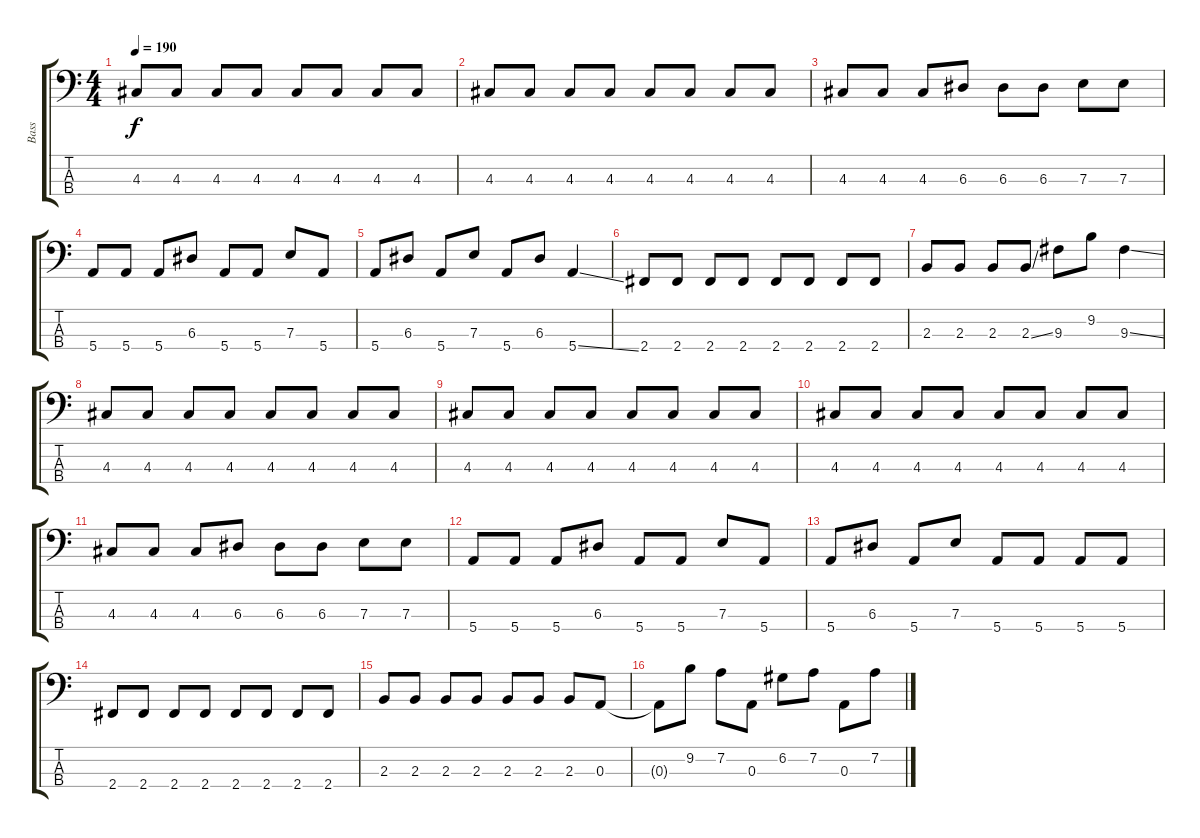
\track ("Bass" "Bass") {instrument electricbasspick}
\staff {score tabs}
\tuning (G2 D2 A1 E1) {hide}
\ts (4 4)
\tempo 190
\clef f4
\ks c
4.3.8{dy f} 4.3.8 4.3.8 4.3.8 4.3.8 4.3.8 4.3.8 4.3.8 |
4.3.8 4.3.8 4.3.8 4.3.8 4.3.8 4.3.8 4.3.8 4.3.8 |
4.3.8 4.3.8 4.3.8 6.3.8 6.3.8 6.3.8 7.3.8 7.3.8 |
5.4.8 5.4.8 5.4.8 6.3.8 5.4.8 5.4.8 7.3.8 5.4.8 |
5.4.8 6.3.8 5.4.8 7.3.8 5.4.8 6.3.8 5.4{ss}.4 |
2.4.8 2.4.8 2.4.8 2.4.8 2.4.8 2.4.8 2.4.8 2.4.8 |
2.3.8 2.3.8 2.3.8 2.3{ss}.8 9.3.8 9.2.8 9.3{ss}.4 |
4.3.8 4.3.8 4.3.8 4.3.8 4.3.8 4.3.8 4.3.8 4.3.8 |
4.3.8 4.3.8 4.3.8 4.3.8 4.3.8 4.3.8 4.3.8 4.3.8 |
4.3.8 4.3.8 4.3.8 4.3.8 4.3.8 4.3.8 4.3.8 4.3.8 |
4.3.8 4.3.8 4.3.8 6.3.8 6.3.8 6.3.8 7.3.8 7.3.8 |
5.4.8 5.4.8 5.4.8 6.3.8 5.4.8 5.4.8 7.3.8 5.4.8 |
5.4.8 6.3.8 5.4.8 7.3.8 5.4.8 5.4.8 5.4.8 5.4.8 |
2.4.8 2.4.8 2.4.8 2.4.8 2.4.8 2.4.8 2.4.8 2.4.8 |
2.3.8 2.3.8 2.3.8 2.3.8 2.3.8 2.3.8 2.3.8 0.3.8 |
0.3{t}.8 9.2.8 7.2.8 0.3.8 6.2.8 7.2.8 0.3.8 7.2.8
